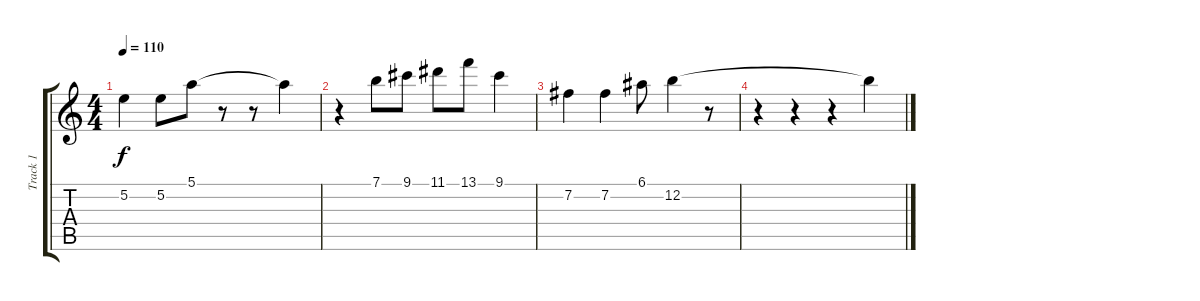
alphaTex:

\track ("Track 1" "Track 1") {instrument electricguitarjazz}
\staff {score tabs}
\tuning (E4 B3 G3 D3 A2 E2) {hide}
\ts (4 4)
\tempo 110
\clef g2
\ks c
5.2{t}.4{dy f} 5.2.8 5.1.8 r.8 r.8 5.1{t}.4 |
r.4 7.1.8 9.1.8 11.1.8 13.1.8 9.1.4 |
7.2.4 7.2.4 6.1.8 12.2.4 r.8 |
r.4 r.4 r.4 12.2{t}.4
